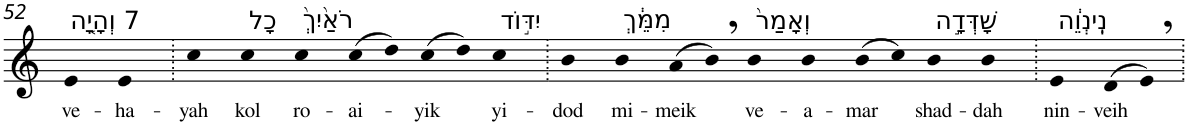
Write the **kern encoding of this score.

**kern	**text
*part1	*part1
*staff1	*staff1
*I"Piano	*
*I'Pno	*
!!LO:PB:g=z
*clefG2	*
*k[]	*
=52	=52
!LO:TX:a:t=7 וְהָיָ֤ה	!
!	!LO:LY:b
4e	ve-
!	!LO:LY:b
4e	-ha-
=53.	=53.
!	!LO:LY:b
4cc	-yah
!LO:TX:a:t=כָל	!
!	!LO:LY:b
4cc	kol
!LO:TX:a:t=רֹאַ֙יִךְ֙	!
!	!LO:LY:b
4cc	ro-
!	!LO:LY:b
(>8cc	-ai-
8dd)	.
!	!LO:LY:b
(>8cc	-yik
8dd)	.
!LO:TX:a:t=יִדּ֣וֹד	!
!	!LO:LY:b
4cc	yi-
=54.	=54.
!	!LO:LY:b
4b	-dod
!LO:TX:a:t=מִמֵּ֔ךְ	!
!	!LO:LY:b
4b	mi-
!	!LO:LY:b
(>8a	-meik
8b,)	.
!LO:TX:a:t=וְאָמַר֙	!
!	!LO:LY:b
4b	ve-
!	!LO:LY:b
4b	-a-
!	!LO:LY:b
(>8b	-mar
8cc)	.
!LO:TX:a:t=שָׁדְּדָ֣ה	!
!	!LO:LY:b
4b	shad-
!	!LO:LY:b
4b	-dah
=55.	=55.
!LO:TX:a:t=נִֽינְוֵ֔ה	!
!	!LO:LY:b
4e	nin-
!	!LO:LY:b
(>8d	-veih
8e,)	.
=.	=.
*-	*-
